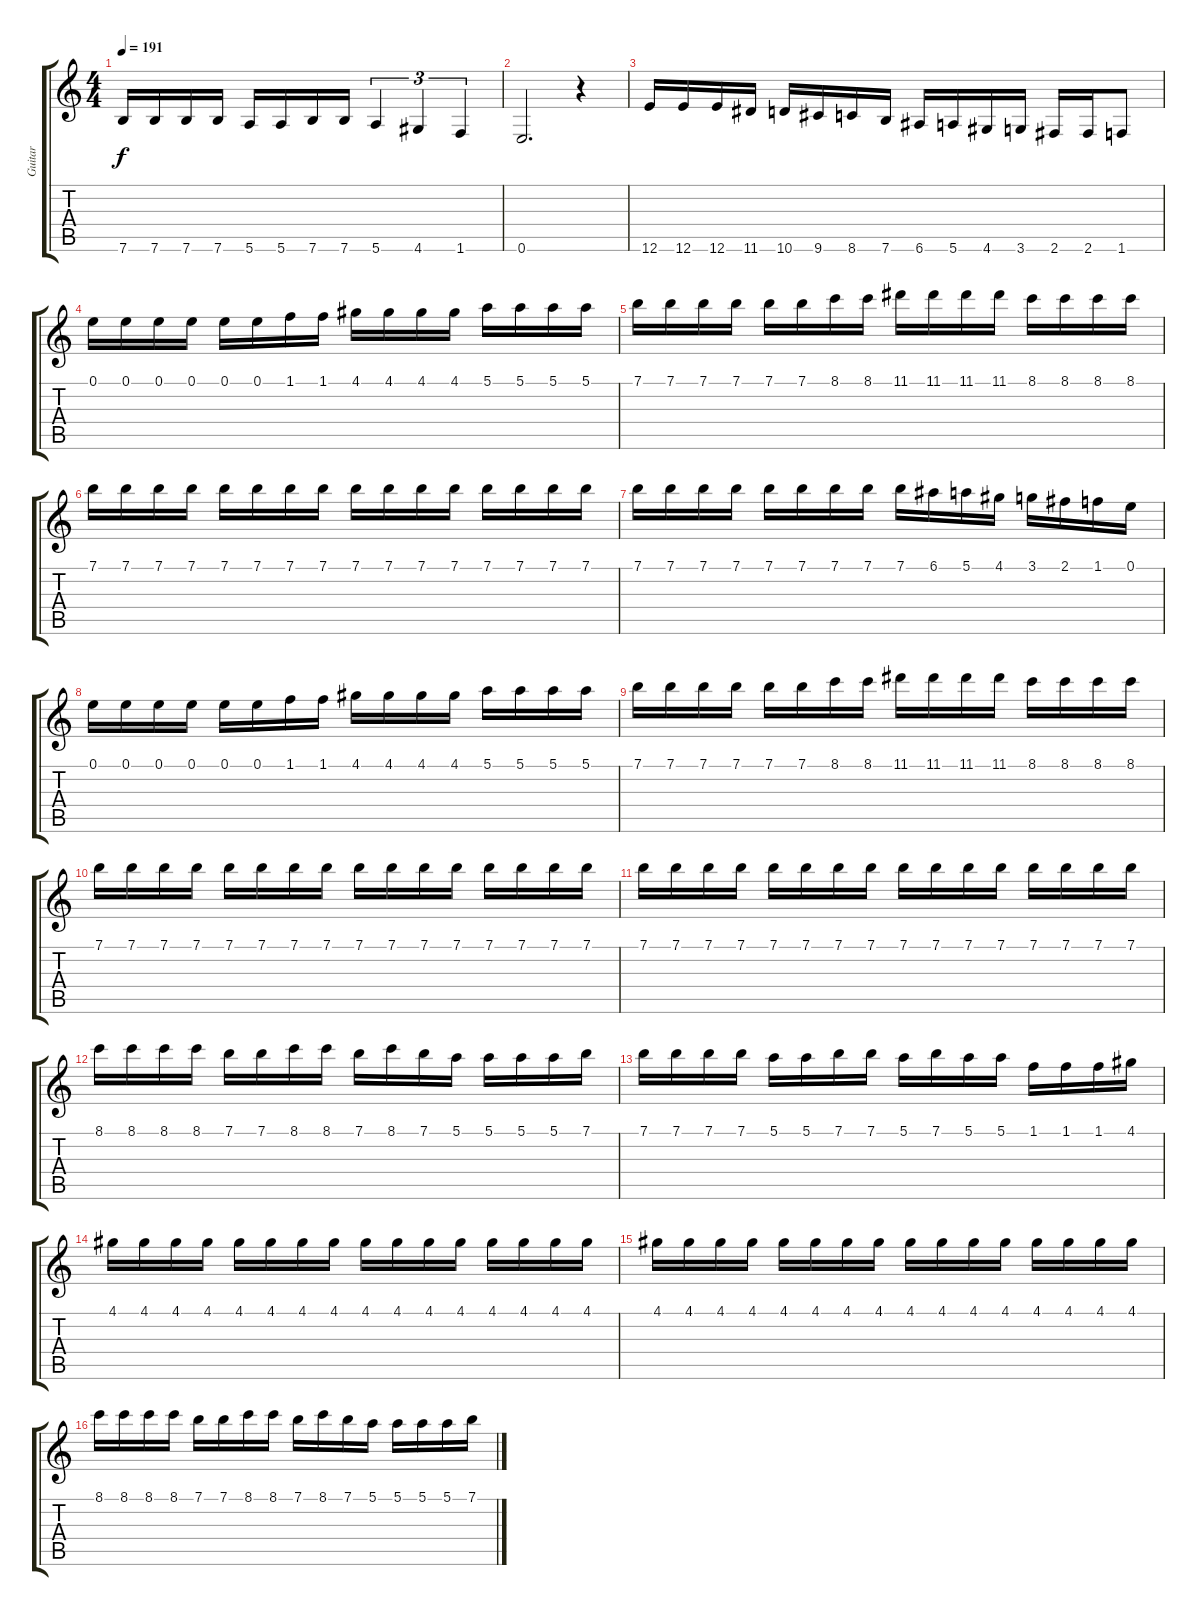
\track ("Guitar" "Guitar") {instrument overdrivenguitar}
\staff {score tabs}
\tuning (E4 B3 G3 D3 A2 E2) {hide}
\ts (4 4)
\tempo 191
\clef g2
\ks c
7.6.16{dy f} 7.6.16 7.6.16 7.6.16 5.6.16 5.6.16 7.6.16 7.6.16 5.6.4{tu (3 2)} 4.6.4{tu (3 2)} 1.6.4{tu (3 2)} |
0.6.2{d} r.4 |
12.6.16 12.6.16 12.6.16 11.6.16 10.6.16 9.6.16 8.6.16 7.6.16 6.6.16 5.6.16 4.6.16 3.6.16 2.6.16 2.6.16 1.6.8 |
0.1.16 0.1.16 0.1.16 0.1.16 0.1.16 0.1.16 1.1.16 1.1.16 4.1.16 4.1.16 4.1.16 4.1.16 5.1.16 5.1.16 5.1.16 5.1.16 |
7.1.16 7.1.16 7.1.16 7.1.16 7.1.16 7.1.16 8.1.16 8.1.16 11.1.16 11.1.16 11.1.16 11.1.16 8.1.16 8.1.16 8.1.16 8.1.16 |
7.1.16 7.1.16 7.1.16 7.1.16 7.1.16 7.1.16 7.1.16 7.1.16 7.1.16 7.1.16 7.1.16 7.1.16 7.1.16 7.1.16 7.1.16 7.1.16 |
7.1.16 7.1.16 7.1.16 7.1.16 7.1.16 7.1.16 7.1.16 7.1.16 7.1.16 6.1.16 5.1.16 4.1.16 3.1.16 2.1.16 1.1.16 0.1.16 |
0.1.16 0.1.16 0.1.16 0.1.16 0.1.16 0.1.16 1.1.16 1.1.16 4.1.16 4.1.16 4.1.16 4.1.16 5.1.16 5.1.16 5.1.16 5.1.16 |
7.1.16 7.1.16 7.1.16 7.1.16 7.1.16 7.1.16 8.1.16 8.1.16 11.1.16 11.1.16 11.1.16 11.1.16 8.1.16 8.1.16 8.1.16 8.1.16 |
7.1.16 7.1.16 7.1.16 7.1.16 7.1.16 7.1.16 7.1.16 7.1.16 7.1.16 7.1.16 7.1.16 7.1.16 7.1.16 7.1.16 7.1.16 7.1.16 |
7.1.16 7.1.16 7.1.16 7.1.16 7.1.16 7.1.16 7.1.16 7.1.16 7.1.16 7.1.16 7.1.16 7.1.16 7.1.16 7.1.16 7.1.16 7.1.16 |
8.1.16 8.1.16 8.1.16 8.1.16 7.1.16 7.1.16 8.1.16 8.1.16 7.1.16 8.1.16 7.1.16 5.1.16 5.1.16 5.1.16 5.1.16 7.1.16 |
7.1.16 7.1.16 7.1.16 7.1.16 5.1.16 5.1.16 7.1.16 7.1.16 5.1.16 7.1.16 5.1.16 5.1.16 1.1.16 1.1.16 1.1.16 4.1.16 |
4.1.16 4.1.16 4.1.16 4.1.16 4.1.16 4.1.16 4.1.16 4.1.16 4.1.16 4.1.16 4.1.16 4.1.16 4.1.16 4.1.16 4.1.16 4.1.16 |
4.1.16 4.1.16 4.1.16 4.1.16 4.1.16 4.1.16 4.1.16 4.1.16 4.1.16 4.1.16 4.1.16 4.1.16 4.1.16 4.1.16 4.1.16 4.1.16 |
8.1.16 8.1.16 8.1.16 8.1.16 7.1.16 7.1.16 8.1.16 8.1.16 7.1.16 8.1.16 7.1.16 5.1.16 5.1.16 5.1.16 5.1.16 7.1.16
